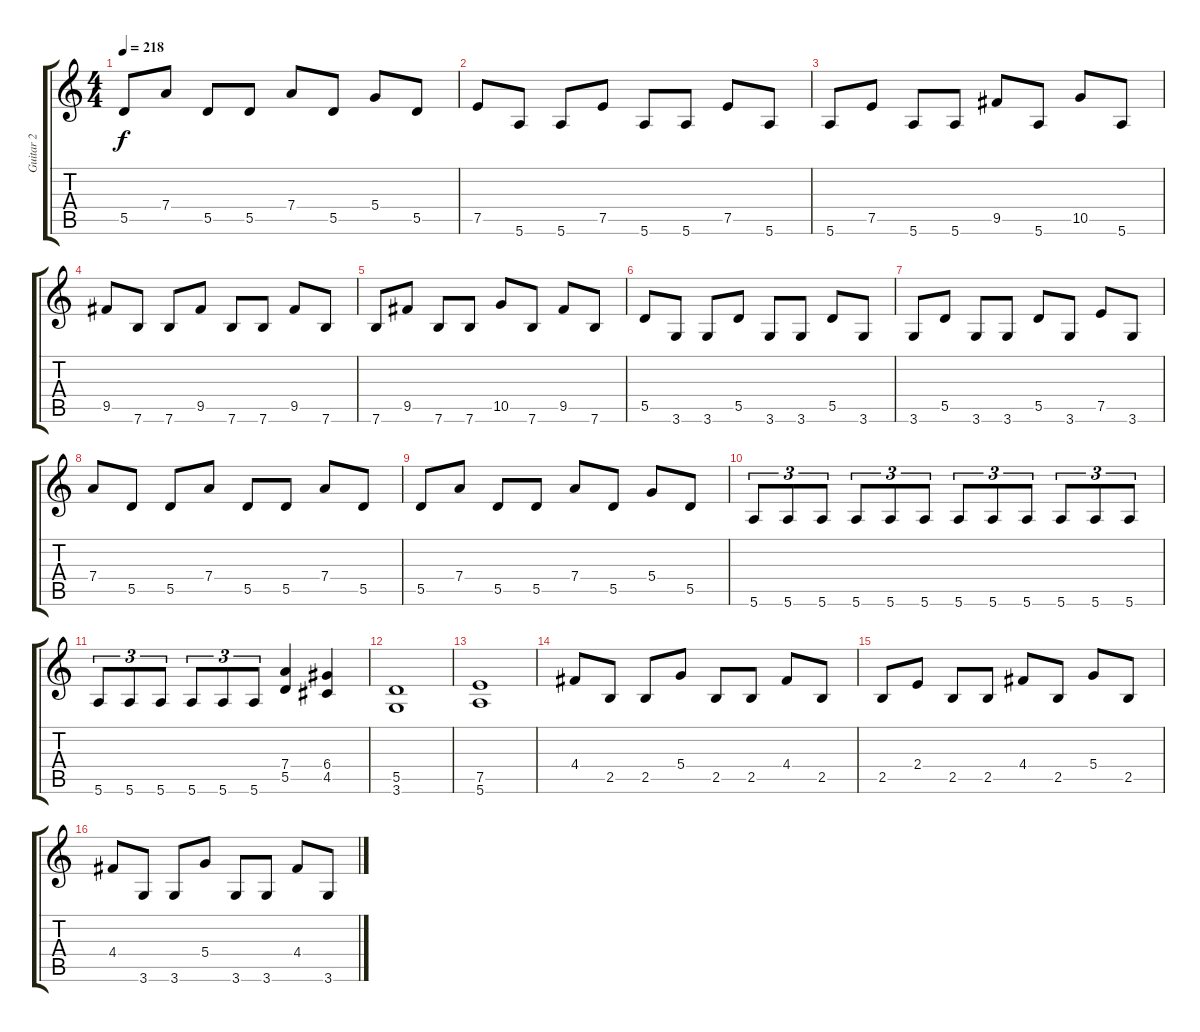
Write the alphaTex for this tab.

\track ("Guitar 2" "Guitar 2") {instrument distortionguitar}
\staff {score tabs}
\tuning (E4 B3 G3 D3 A2 E2) {hide}
\ts (4 4)
\tempo 218
\clef g2
\ks c
5.5.8{dy f} 7.4.8 5.5.8 5.5.8 7.4.8 5.5.8 5.4.8 5.5.8 |
7.5.8 5.6.8 5.6.8 7.5.8 5.6.8 5.6.8 7.5.8 5.6.8 |
5.6.8 7.5.8 5.6.8 5.6.8 9.5.8 5.6.8 10.5.8 5.6.8 |
9.5.8 7.6.8 7.6.8 9.5.8 7.6.8 7.6.8 9.5.8 7.6.8 |
7.6.8 9.5.8 7.6.8 7.6.8 10.5.8 7.6.8 9.5.8 7.6.8 |
5.5.8 3.6.8 3.6.8 5.5.8 3.6.8 3.6.8 5.5.8 3.6.8 |
3.6.8 5.5.8 3.6.8 3.6.8 5.5.8 3.6.8 7.5.8 3.6.8 |
7.4.8 5.5.8 5.5.8 7.4.8 5.5.8 5.5.8 7.4.8 5.5.8 |
5.5.8 7.4.8 5.5.8 5.5.8 7.4.8 5.5.8 5.4.8 5.5.8 |
5.6.8{tu (3 2)} 5.6.8{tu (3 2)} 5.6.8{tu (3 2)} 5.6.8{tu (3 2)} 5.6.8{tu (3 2)} 5.6.8{tu (3 2)} 5.6.8{tu (3 2)} 5.6.8{tu (3 2)} 5.6.8{tu (3 2)} 5.6.8{tu (3 2)} 5.6.8{tu (3 2)} 5.6.8{tu (3 2)} |
5.6.8{tu (3 2)} 5.6.8{tu (3 2)} 5.6.8{tu (3 2)} 5.6.8{tu (3 2)} 5.6.8{tu (3 2)} 5.6.8{tu (3 2)} (7.4 5.5).4 (6.4 4.5).4 |
(5.5 3.6).1 |
(7.5 5.6).1 |
4.4.8 2.5.8 2.5.8 5.4.8 2.5.8 2.5.8 4.4.8 2.5.8 |
2.5.8 2.4.8 2.5.8 2.5.8 4.4.8 2.5.8 5.4.8 2.5.8 |
4.4.8 3.6.8 3.6.8 5.4.8 3.6.8 3.6.8 4.4.8 3.6.8
